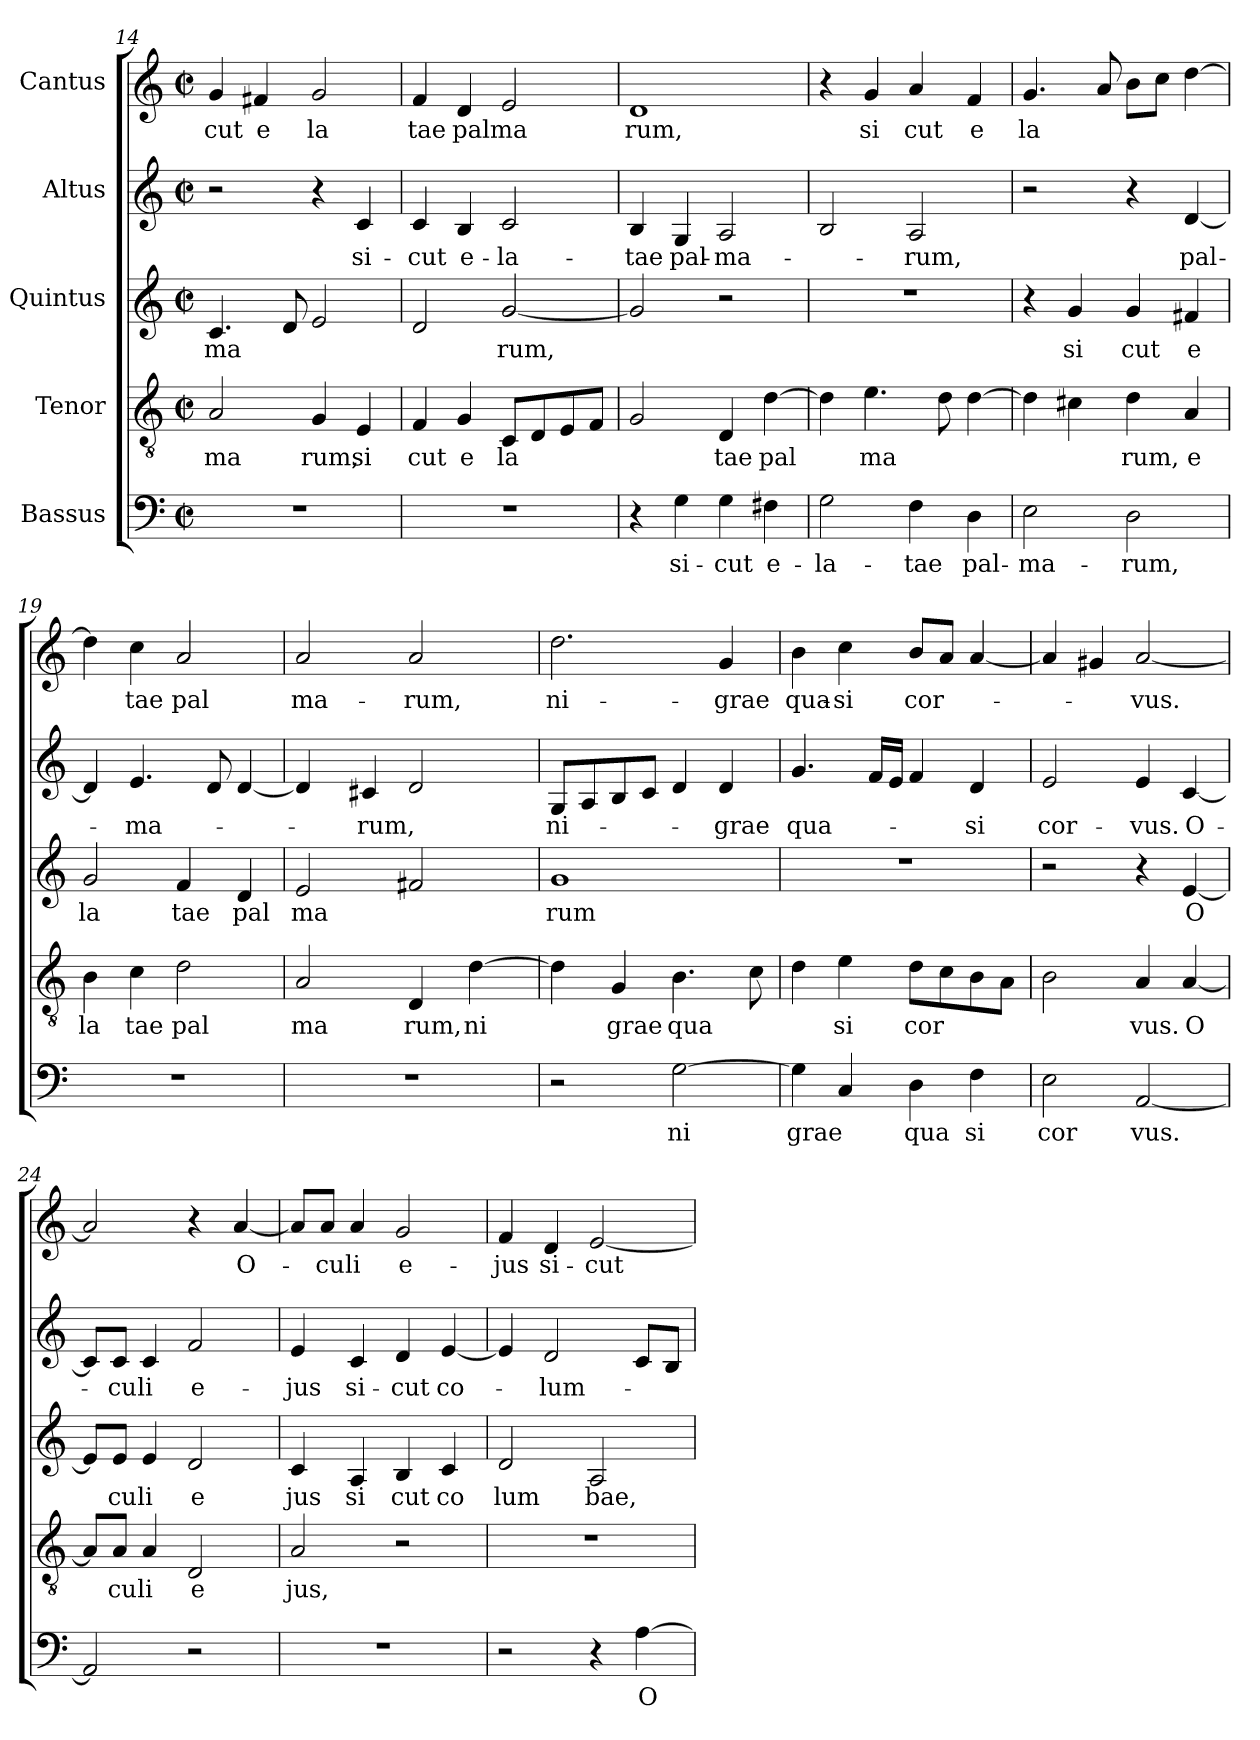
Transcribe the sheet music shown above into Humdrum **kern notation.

**kern	**text	**kern	**text	**kern	**text	**kern	**text	**kern	**text
*part5	*part5	*part4	*part4	*part3	*part3	*part2	*part2	*part1	*part1
*staff5	*staff5	*staff4	*staff4	*staff3	*staff3	*staff2	*staff2	*staff1	*staff1
*I"Bassus	*	*I"Tenor	*	*I"Quintus	*	*I"Altus	*	*I"Cantus	*
*clefF4	*	*clefGv2	*	*clefG2	*	*clefG2	*	*clefG2	*
*M2/2	*	*M2/2	*	*M2/2	*	*M2/2	*	*M2/2	*
*met(c|)	*	*met(c|)	*	*met(c|)	*	*met(c|)	*	*met(c|)	*
=14	=14	=14	=14	=14	=14	=14	=14	=14	=14
!	!	!	!LO:LY:b:cj	!	!LO:LY:b	!	!	!	!LO:LY:b:cj
1r	.	2A/	ma	4.c/	ma	2r	.	4g/	cut
!	!	!	!	!	!	!	!	!	!LO:LY:b:cj
.	.	.	.	.	.	.	.	4f#X/	e
.	.	.	.	8d/	.	.	.	.	.
!	!	!	!LO:LY:b:cj	!	!	!	!	!	!LO:LY:b:cj
.	.	4G/	rum,	2e/	.	4r	.	2g/	la
!	!	!	!LO:LY:b:cj	!	!	!	!LO:LY:b:cj	!	!
.	.	4E/	si	.	.	4c/	si-	.	.
=15	=15	=15	=15	=15	=15	=15	=15	=15	=15
!	!	!	!LO:LY:b:cj	!	!	!	!LO:LY:b:cj	!	!LO:LY:b:cj
1r	.	4F/	cut	2d/	.	4c/	-cut	4f/	tae
!	!	!	!LO:LY:b:cj	!	!	!	!LO:LY:b:cj	!	!LO:LY:b
.	.	4G/	e	.	.	4B/	e-	4d/	palma
!	!	!	!LO:LY:b:cj	!	!LO:LY:b	!	!LO:LY:b:cj	!	!
.	.	8C/L	la	[<2g/	rum,	2c/	-la-	2e/	.
.	.	8D/	.	.	.	.	.	.	.
.	.	8E/	.	.	.	.	.	.	.
.	.	8F/J	.	.	.	.	.	.	.
=16	=16	=16	=16	=16	=16	=16	=16	=16	=16
!	!	!	!	!	!	!	!LO:LY:b:cj	!	!LO:LY:b:cj
4r	.	2G/	.	2g/]	.	4B/	-tae	1d	rum,
!	!LO:LY:b:cj	!	!	!	!	!	!LO:LY:b:cj	!	!
4G\	si-	.	.	.	.	4G/	pal-	.	.
!	!LO:LY:b:cj	!	!LO:LY:b:cj	!	!	!	!LO:LY:b	!	!
4G\	-cut	4D/	tae	2r	.	2A/	-ma-	.	.
!	!LO:LY:b:cj	!	!LO:LY:b	!	!	!	!	!	!
4F#X\	e-	[>4d\	pal	.	.	.	.	.	.
=17	=17	=17	=17	=17	=17	=17	=17	=17	=17
!	!LO:LY:b:cj	!	!	!	!	!	!	!	!
2G\	-la-	4d\]	.	1r	.	2B/	.	4r	.
!	!	!	!LO:LY:b	!	!	!	!	!	!LO:LY:b:cj
.	.	4.e\	ma	.	.	.	.	4g/	si
!	!LO:LY:b:cj	!	!	!	!	!	!LO:LY:b:cj	!	!LO:LY:b:cj
4F\	-tae	.	.	.	.	2A/	-rum,	4a/	cut
.	.	8d\	.	.	.	.	.	.	.
!	!LO:LY:b:cj	!	!	!	!	!	!	!	!LO:LY:b:cj
4D\	pal-	[>4d\	.	.	.	.	.	4f/	e
=18	=18	=18	=18	=18	=18	=18	=18	=18	=18
!	!LO:LY:b:cj	!	!	!	!	!	!	!	!LO:LY:b:cj
2E\	-ma-	4d\]	.	4r	.	2r	.	4.g/	la
!	!	!	!	!	!LO:LY:b:cj	!	!	!	!
.	.	4c#X\	.	4g/	si	.	.	.	.
.	.	.	.	.	.	.	.	8a/	.
!	!LO:LY:b:cj	!	!LO:LY:b:cj	!	!LO:LY:b:cj	!	!	!	!
2D\	-rum,	4d\	rum,	4g/	cut	4r	.	8b\L	.
.	.	.	.	.	.	.	.	8cc\J	.
!	!	!	!LO:LY:b:cj	!	!LO:LY:b:cj	!	!LO:LY:b	!	!
.	.	4A/	e	4f#X/	e	[<4d/	pal-	[>4dd\	.
=19	=19	=19	=19	=19	=19	=19	=19	=19	=19
!	!	!	!LO:LY:b:cj	!	!LO:LY:b:cj	!	!	!	!
1r	.	4B\	la	2g/	la	4d/]	.	4dd\]	.
!	!	!	!LO:LY:b:cj	!	!	!	!LO:LY:b	!	!LO:LY:b:cj
.	.	4c\	tae	.	.	4.e/	-ma-	4cc\	tae
!	!	!	!LO:LY:b:cj	!	!LO:LY:b:cj	!	!	!	!LO:LY:b:cj
.	.	2d\	pal	4f/	tae	.	.	2a/	pal
.	.	.	.	.	.	8d/	.	.	.
!	!	!	!	!	!LO:LY:b:cj	!	!	!	!
.	.	.	.	4d/	pal	[>4d/	.	.	.
!!LO:PB:g=z
=20	=20	=20	=20	=20	=20	=20	=20	=20	=20
!	!	!	!LO:LY:b:cj	!	!LO:LY:b	!	!	!	!LO:LY:b:cj
*	*	*	*	*^	*	*	*	*	*
1r	.	2A/	ma	2e/	16ryy	ma	4d/]	.	2a/	ma-
.	.	.	.	.	64ryy	.	.	.	.	.
.	.	.	.	.	2ryy	.	.	.	.	.
!	!	!	!	!	!	!	!	!LO:LY:b	!	!
.	.	.	.	.	.	.	4c#X/	-rum,	.	.
!	!	!	!LO:LY:b:cj	!	!	!	!	!	!	!LO:LY:b:cj
.	.	4D/	rum,	2f#X/	.	.	2d/	.	2a/	-rum,
.	.	.	.	.	4ryy	.	.	.	.	.
!	!	!	!LO:LY:b:cj	!	!	!	!	!	!	!
.	.	[>4d\	ni	.	.	.	.	.	.	.
.	.	.	.	.	8ryy	.	.	.	.	.
.	.	.	.	.	32.ryy	.	.	.	.	.
=21	=21	=21	=21	=21	=21	=21	=21	=21	=21	=21
!	!	!	!	!	!	!LO:LY:b:cj	!	!LO:LY:b:cj	!	!LO:LY:b:cj
*	*	*	*	*v	*v	*	*	*	*	*
2r	.	4d\]	.	1g	rum	8G/L	ni-	2.dd\	ni-
.	.	.	.	.	.	8A/	.	.	.
!	!	!	!LO:LY:b:cj	!	!	!	!	!	!
.	.	4G/	grae	.	.	8B/	.	.	.
.	.	.	.	.	.	8c/J	.	.	.
!	!LO:LY:b:cj	!	!LO:LY:b	!	!	!	!	!	!
[>2G\	ni	4.B\	qua	.	.	4d/	.	.	.
!	!	!	!	!	!	!	!LO:LY:b:cj	!	!LO:LY:b:cj
.	.	.	.	.	.	4d/	-grae	4g/	-grae
.	.	8c\	.	.	.	.	.	.	.
=22	=22	=22	=22	=22	=22	=22	=22	=22	=22
!	!LO:LY:b	!	!	!	!	!	!LO:LY:b	!	!LO:LY:b:cj
4G\]	grae	4d\	.	1r	.	4.g/	qua-	4b\	qua-
!	!	!	!LO:LY:b:cj	!	!	!	!	!	!LO:LY:b:cj
4C/	.	4e\	si	.	.	.	.	4cc\	-si
.	.	.	.	.	.	16f/L	.	.	.
.	.	.	.	.	.	16e/J	.	.	.
!	!LO:LY:b:cj	!	!LO:LY:b	!	!	!	!	!	!LO:LY:b
4D\	qua	8d\L	cor	.	.	4f/	.	8b/L	cor-
.	.	8c\	.	.	.	.	.	8a/J	.
!	!LO:LY:b:cj	!	!	!	!	!	!LO:LY:b:cj	!	!
4F\	si	8B\	.	.	.	4d/	-si	[<4a/	.
.	.	8A\J	.	.	.	.	.	.	.
=23	=23	=23	=23	=23	=23	=23	=23	=23	=23
!	!LO:LY:b:cj	!	!	!	!	!	!LO:LY:b:cj	!	!
2E\	cor	2B\	.	2r	.	2e/	cor-	4a/]	.
.	.	.	.	.	.	.	.	4g#X/	.
!	!LO:LY:b	!	!LO:LY:b:cj	!	!	!	!LO:LY:b:cj	!	!LO:LY:b
[<2AA/	vus.	4A/	vus.	4r	.	4e/	-vus.	[<2a/	-vus.
!	!	!	!LO:LY:b:cj	!	!LO:LY:b:cj	!	!LO:LY:b:cj	!	!
.	.	[<4A/	O	[<4e/	O	[<4c/	O-	.	.
=24	=24	=24	=24	=24	=24	=24	=24	=24	=24
2AA/]	.	8A/L]	.	8e/L]	.	8c/L]	.	2a/]	.
!	!	!	!LO:LY:b:cj	!	!LO:LY:b:cj	!	!LO:LY:b:cj	!	!
.	.	8A/J	cu	8e/J	cu	8c/J	-cu	.	.
!	!	!	!LO:LY:b:cj	!	!LO:LY:b:cj	!	!LO:LY:b:cj	!	!
.	.	4A/	li	4e/	li	4c/	li	.	.
!	!	!	!LO:LY:b:cj	!	!LO:LY:b:cj	!	!LO:LY:b:cj	!	!
2r	.	2D/	e	2d/	e	2f/	e-	4r	.
!	!	!	!	!	!	!	!	!	!LO:LY:b:cj
.	.	.	.	.	.	.	.	[<4a/	O-
=25	=25	=25	=25	=25	=25	=25	=25	=25	=25
!	!	!	!LO:LY:b:cj	!	!LO:LY:b:cj	!	!LO:LY:b:cj	!	!
1r	.	2A/	jus,	4c/	jus	4e/	-jus	8a/L]	.
!	!	!	!	!	!	!	!	!	!LO:LY:b:cj
.	.	.	.	.	.	.	.	8a/J	-cu
!	!	!	!	!	!LO:LY:b:cj	!	!LO:LY:b:cj	!	!LO:LY:b:cj
.	.	.	.	4A/	si	4c/	si-	4a/	li
!	!	!	!	!	!LO:LY:b:cj	!	!LO:LY:b:cj	!	!LO:LY:b:cj
.	.	2r	.	4B/	cut	4d/	-cut	2g/	e-
!	!	!	!	!	!LO:LY:b:cj	!	!LO:LY:b:cj	!	!
.	.	.	.	4c/	co	[<4e/	co-	.	.
=26	=26	=26	=26	=26	=26	=26	=26	=26	=26
!	!	!	!	!	!LO:LY:b:cj	!	!	!	!LO:LY:b:cj
2r	.	1r	.	2d/	lum	4e/]	.	4f/	-jus
!	!	!	!	!	!	!	!LO:LY:b	!	!LO:LY:b:cj
.	.	.	.	.	.	2d/	-lum-	4d/	si-
!	!	!	!	!	!LO:LY:b:cj	!	!	!	!LO:LY:b
4r	.	.	.	2A/	bae,	.	.	[>2e/	-cut
!	!LO:LY:b:cj	!	!	!	!	!	!	!	!
[>4A\	O	.	.	.	.	8c/L	.	.	.
.	.	.	.	.	.	8B/J	.	.	.
=	=	=	=	=	=	=	=	=	=
*-	*-	*-	*-	*-	*-	*-	*-	*-	*-
